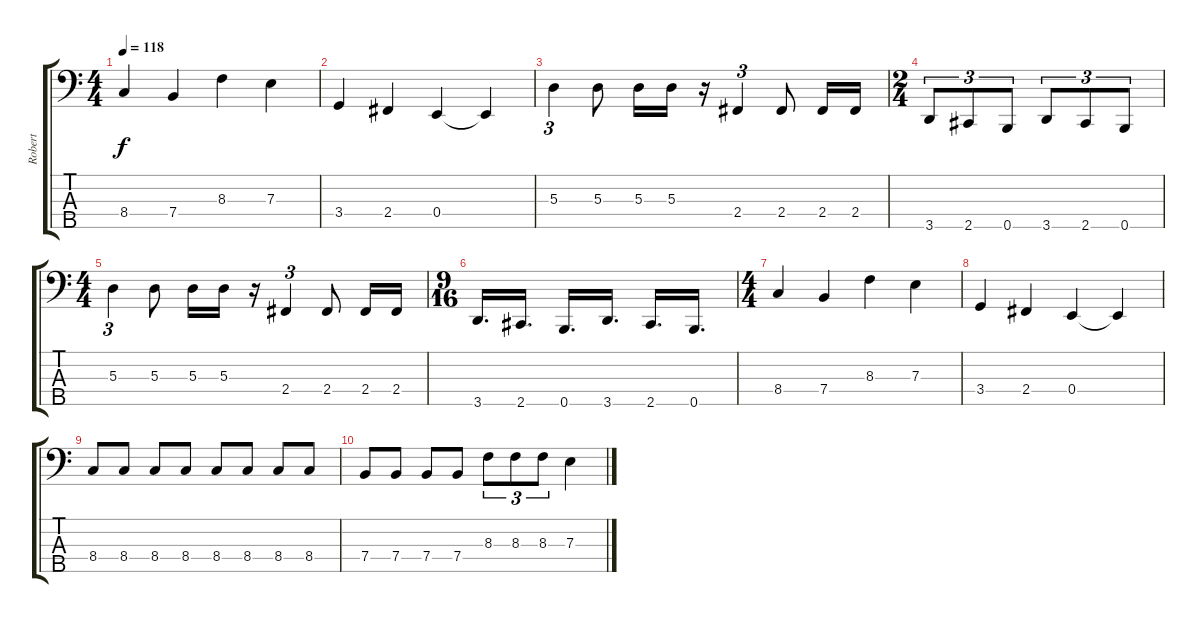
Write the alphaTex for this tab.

\track ("Robert" "Robert") {solo instrument electricbassfinger}
\staff {score tabs}
\tuning (G2 D2 A1 E1 B0) {hide}
\ts (4 4)
\tempo 118
\clef f4
\ks c
8.4.4{dy f} 7.4.4 8.3.4 7.3.4 |
3.4.4 2.4.4 0.4.4 0.4{t}.4 |
5.3.4{tu (3 2)} 5.3.8 5.3.16 5.3.16 r.16 2.4.4{tu (3 2)} 2.4.8 2.4.16 2.4.16 |
\ts (2 4)
3.5.8{tu (3 2)} 2.5.8{tu (3 2)} 0.5.8{tu (3 2)} 3.5.8{tu (3 2)} 2.5.8{tu (3 2)} 0.5.8{tu (3 2)} |
\ts (4 4)
5.3.4{tu (3 2)} 5.3.8 5.3.16 5.3.16 r.16 2.4.4{tu (3 2)} 2.4.8 2.4.16 2.4.16 |
\ts (9 16)
3.5.16{d} 2.5.16{d} 0.5.16{d} 3.5.16{d} 2.5.16{d} 0.5.16{d} |
\ts (4 4)
8.4.4 7.4.4 8.3.4 7.3.4 |
3.4.4 2.4.4 0.4.4 0.4{t}.4 |
8.4.8 8.4.8 8.4.8 8.4.8 8.4.8 8.4.8 8.4.8 8.4.8 |
7.4.8 7.4.8 7.4.8 7.4.8 8.3.8{tu (3 2)} 8.3.8{tu (3 2)} 8.3.8{tu (3 2)} 7.3.4
